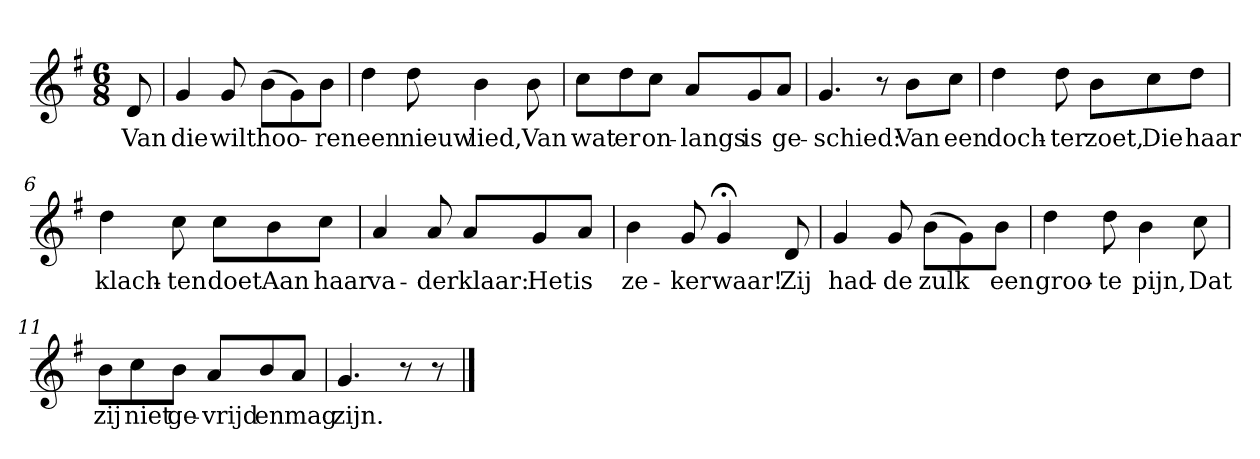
**kern	**text
*part1	*part1
*staff1	*staff1
*clefG2	*
*k[f#]	*
*G:	*
*M6/8	*
*MM120	*
=	=
8d	Van
=1	=1
4g	die
8g	wilt
(8b\L	hoo-
8g\)	.
8b\J	-ren
=2	=2
4dd	een
8dd	nieuw
4b	lied,
8b	Van
=3	=3
8cc\L	wat
8dd\	er
8cc\J	on-
8a/L	-langs
8g/	is
8a/J	ge-
=4	=4
4.g	-schied:
8r	.
8b\L	Van
8cc\J	een
=5	=5
4dd	doch-
8dd	-ter
8b\L	zoet,
8cc\	Die
8dd\J	haar
=6	=6
4dd	klach-
8cc	-ten
8cc\L	doet
8b\	Aan
8cc\J	haar
=7	=7
4a	va-
8a	-der
8a/L	klaar:
8g/	Het
8a/J	is
=8	=8
4b	ze-
8g	-ker
4g;<	waar!
8d	Zij
=9	=9
4g	had-
8g	-de
(8b\L	zulk
8g\)	.
8b\J	een
=10	=10
4dd	groo-
8dd	-te
4b	pijn,
8cc	Dat
=11	=11
8b\L	zij
8cc\	niet
8b\J	ge-
8a/L	-vrijd
8b/	en
8a/J	mag
=12	=12
4.g	zijn.
8r	.
8r	.
==	==
*-	*-
